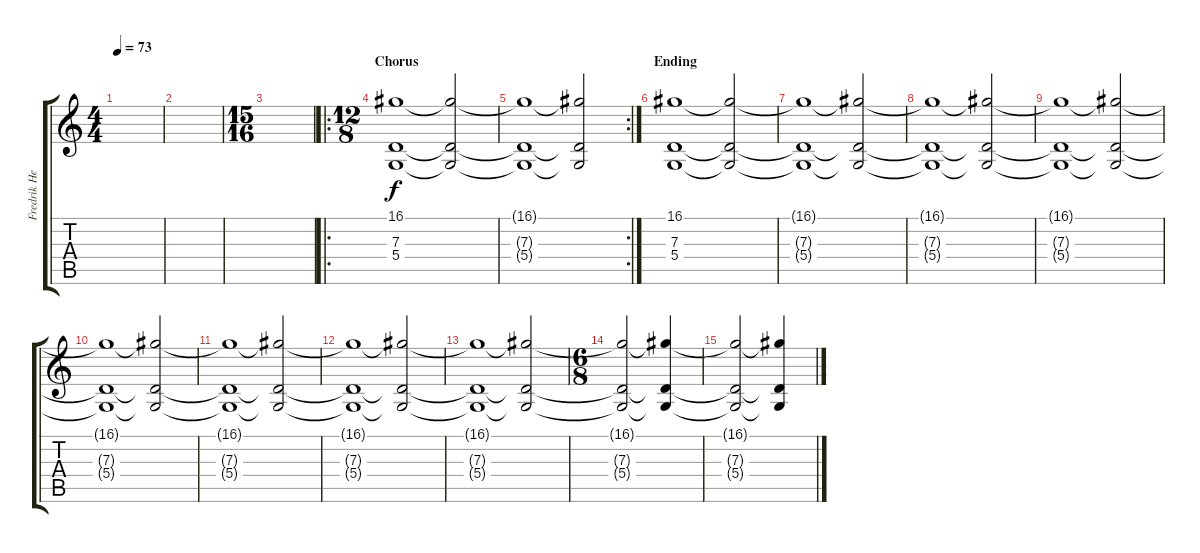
\track ("Fredrik Hermansson II" "Fredrik He") {instrument synthstrings2}
\staff {score tabs}
\tuning (E4 B3 G3 D3 A2 E2) {hide}
\ts (4 4)
\tempo 73
\clef g2
\ks c
|
|
\ts (15 16)
|
\ro
\ts (12 8)
\section ("" "Chorus")
(16.1 7.3 5.4).1{volume 11 instrument tremolostrings} (16.1{t} 7.3{t} 5.4{t}).2 |
\rc 2
(16.1{t} 7.3{t} 5.4{t}).1 (16.1{t} 7.3{t} 5.4{t}).2 |
\section ("" "Ending")
(16.1 7.3 5.4).1{volume 11 instrument tremolostrings} (16.1{t} 7.3{t} 5.4{t}).2 |
(16.1{t} 7.3{t} 5.4{t}).1 (16.1{t} 7.3{t} 5.4{t}).2 |
(16.1{t} 7.3{t} 5.4{t}).1 (16.1{t} 7.3{t} 5.4{t}).2 |
(16.1{t} 7.3{t} 5.4{t}).1 (16.1{t} 7.3{t} 5.4{t}).2 |
(16.1{t} 7.3{t} 5.4{t}).1 (16.1{t} 7.3{t} 5.4{t}).2 |
(16.1{t} 7.3{t} 5.4{t}).1 (16.1{t} 7.3{t} 5.4{t}).2 |
(16.1{t} 7.3{t} 5.4{t}).1 (16.1{t} 7.3{t} 5.4{t}).2 |
(16.1{t} 7.3{t} 5.4{t}).1 (16.1{t} 7.3{t} 5.4{t}).2 |
\ts (6 8)
(16.1{t} 7.3{t} 5.4{t}).2 (16.1{t} 7.3{t} 5.4{t}).4 |
(16.1{t} 7.3{t} 5.4{t}).2 (16.1{t} 7.3{t} 5.4{t}).4
